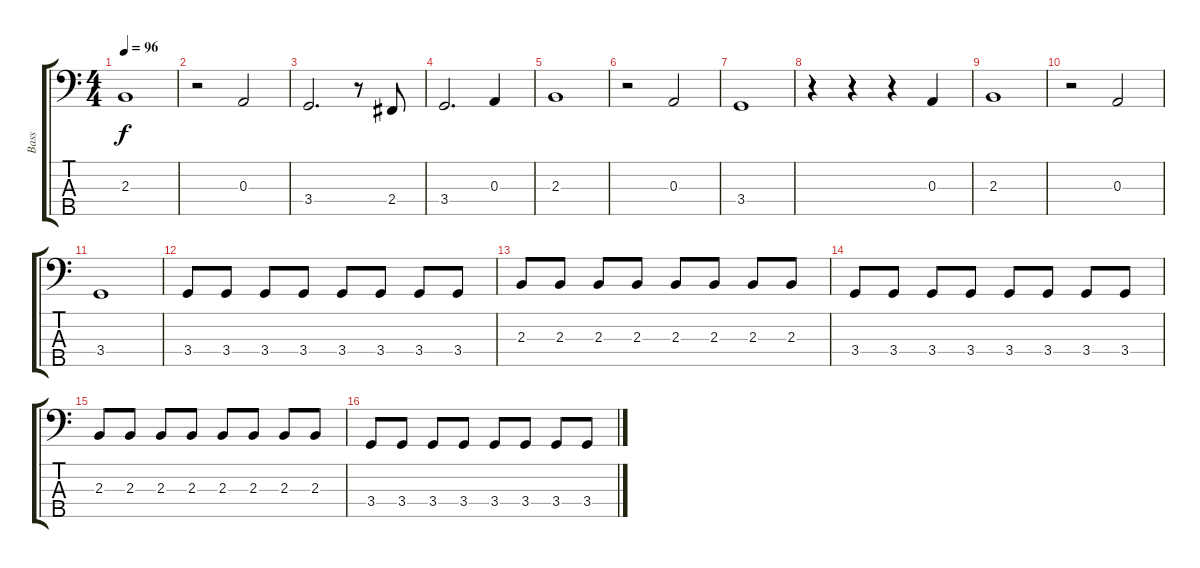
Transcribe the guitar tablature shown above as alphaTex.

\track ("Bass" "Bass") {instrument electricbasspick}
\staff {score tabs}
\tuning (G2 D2 A1 E1 B0) {hide}
\ts (4 4)
\tempo 96
\clef f4
\ks c
2.3.1{dy f} |
r.2 0.3.2 |
3.4.2{d} r.8 2.4.8 |
3.4.2{d} 0.3.4 |
2.3.1 |
r.2 0.3.2 |
3.4.1 |
r.4 r.4 r.4 0.3.4 |
2.3.1 |
r.2 0.3.2 |
3.4.1 |
3.4.8 3.4.8 3.4.8 3.4.8 3.4.8 3.4.8 3.4.8 3.4.8 |
2.3.8 2.3.8 2.3.8 2.3.8 2.3.8 2.3.8 2.3.8 2.3.8 |
3.4.8 3.4.8 3.4.8 3.4.8 3.4.8 3.4.8 3.4.8 3.4.8 |
2.3.8 2.3.8 2.3.8 2.3.8 2.3.8 2.3.8 2.3.8 2.3.8 |
3.4.8 3.4.8 3.4.8 3.4.8 3.4.8 3.4.8 3.4.8 3.4.8
